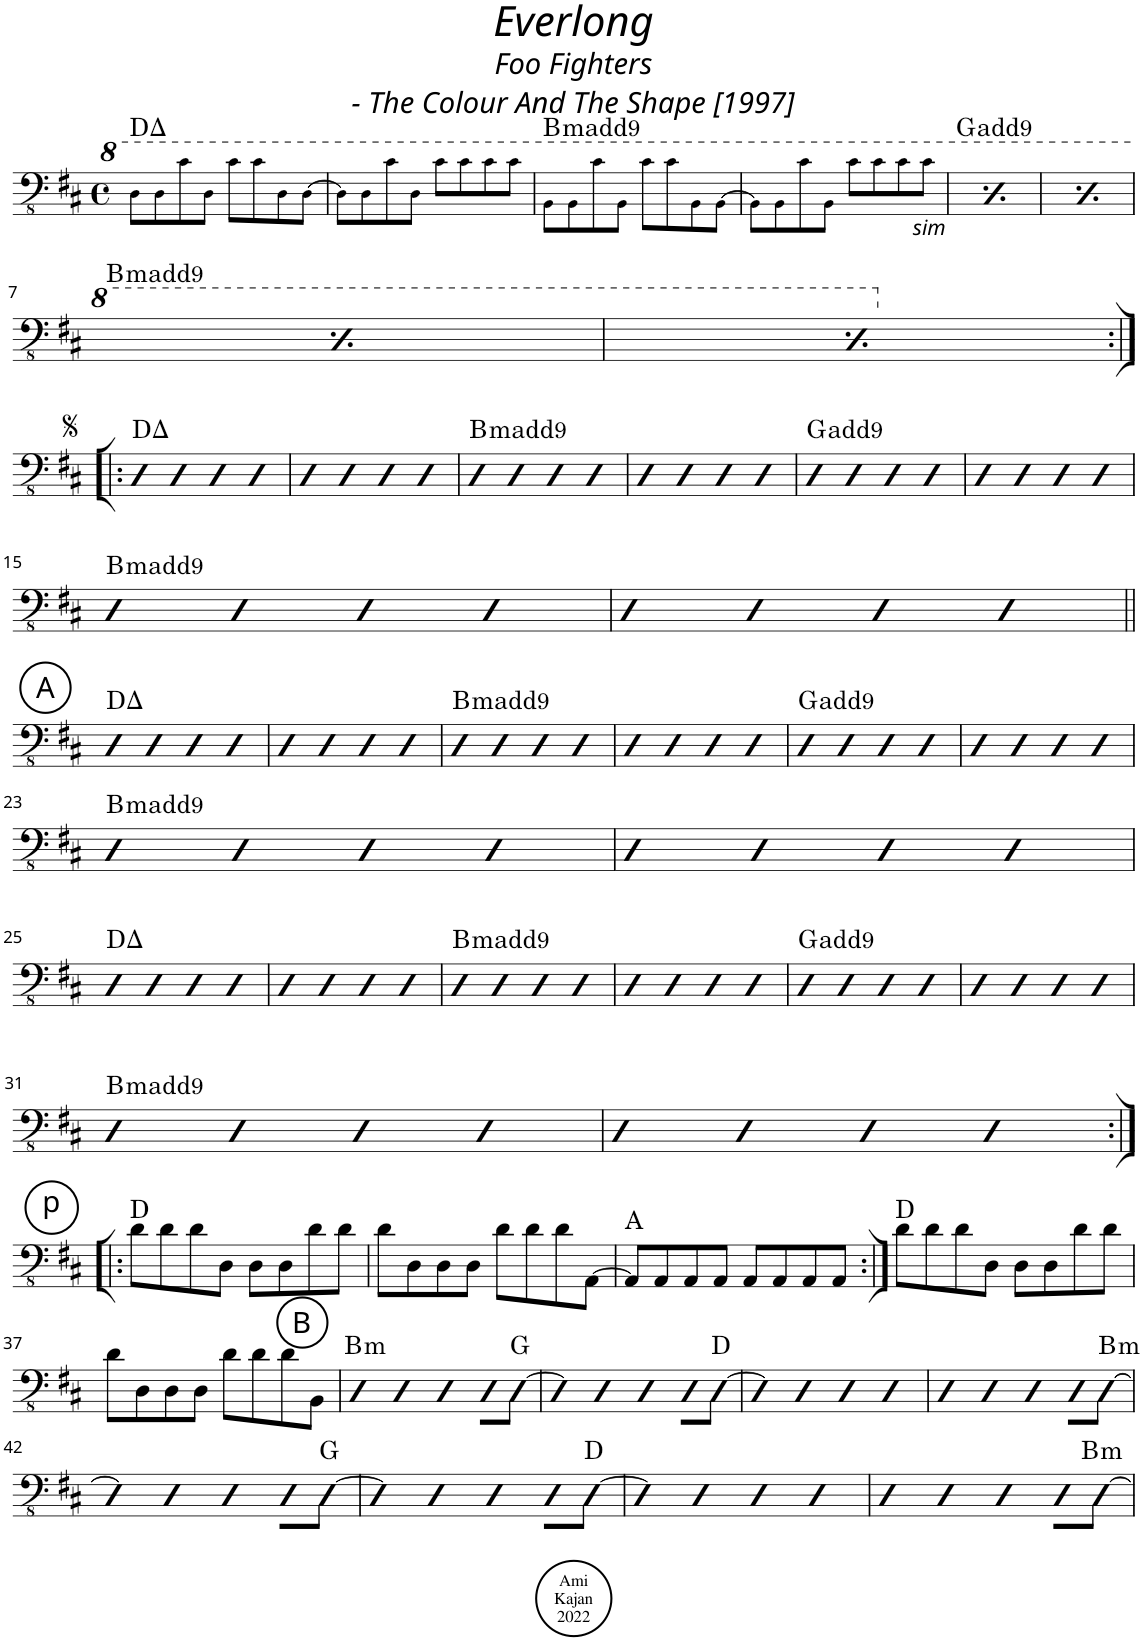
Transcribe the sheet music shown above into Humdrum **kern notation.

**kern	**harte
*part1	*part1
*staff1	*
*I"Acoustic Bass	*
*I'Bass	*
*clefFv4	*
*k[f#c#]	*
*M4/4	*
*met(c)	*
=1	=1
8D!\L	D:maj
8D!\	.
8c#!\	.
8D!\J	.
8c#!\L	.
8c#!\	.
8D!\	.
[8D!\J	.
=2	=2
8D!\L]	.
8D!\	.
8c#!\	.
8D!\J	.
8c#!\L	.
8c#!\	.
8c#!\	.
8c#!\J	.
=3	=3
!	!LO:H:kt=m
8BB!\L	B:min(9)
8BB!\	.
8c#!\	.
8BB!\J	.
8c#!\L	.
8c#!\	.
8BB!\	.
[8BB!\J	.
=4	=4
8BB!\L]	.
8BB!\	.
8c#!\	.
8BB!\J	.
8c#!\L	.
8c#!\	.
8c#!\	.
!LO:TX:b:i:t=sim	!
8c#!\J	.
=5	=5
8BB!\L]	.
8BB!\	.
8c#!\	.
8BB!\J	.
8c#!\L	.
8c#!\	.
8c#!\	.
!LO:TX:b:i:t=sim	!
8c#!\J	.
=6	=6
8BB!\L]	.
8BB!\	.
8c#!\	.
8BB!\J	.
8c#!\L	.
8c#!\	.
8c#!\	.
!LO:TX:b:i:t=sim	!
8c#!\J	.
!!LO:LB:g=z
=7	=7
8BB!\L]	.
8BB!\	.
8c#!\	.
8BB!\J	.
8c#!\L	.
8c#!\	.
8c#!\	.
!LO:TX:b:i:t=sim	!
8c#!\J	.
=8	=8
8BB!\L]	.
8BB!\	.
8c#!\	.
8BB!\J	.
8c#!\L	.
8c#!\	.
8c#!\	.
!LO:TX:b:i:t=sim	!
8c#!\J	.
!!LO:LB:g=z
=9:|!|:	=9:|!|:
4DD	D:maj
4DD	.
4DD	.
4DD	.
=10	=10
4DD	.
4DD	.
4DD	.
4DD	.
=11	=11
!	!LO:H:kt=m
4DD	B:min(9)
4DD	.
4DD	.
4DD	.
=12	=12
4DD	.
4DD	.
4DD	.
4DD	.
=13	=13
4DD	G:maj(9)
4DD	.
4DD	.
4DD	.
=14	=14
4DD	.
4DD	.
4DD	.
4DD	.
!!LO:LB:g=z
=15	=15
!	!LO:H:kt=m
4DD	B:min(9)
4DD	.
4DD	.
4DD	.
=16	=16
4DD	.
4DD	.
4DD	.
4DD	.
!!LO:LB:g=z
!!LO:REH:place=s1:a:cj:enc=circle:fs=14:t=A
=17||	=17||
4DD	D:maj
4DD	.
4DD	.
4DD	.
=18	=18
4DD	.
4DD	.
4DD	.
4DD	.
=19	=19
!	!LO:H:kt=m
4DD	B:min(9)
4DD	.
4DD	.
4DD	.
=20	=20
4DD	.
4DD	.
4DD	.
4DD	.
=21	=21
4DD	G:maj(9)
4DD	.
4DD	.
4DD	.
=22	=22
4DD	.
4DD	.
4DD	.
4DD	.
!!LO:LB:g=z
=23	=23
!	!LO:H:kt=m
4DD	B:min(9)
4DD	.
4DD	.
4DD	.
=24	=24
4DD	.
4DD	.
4DD	.
4DD	.
!!LO:LB:g=z
=25	=25
4DD	D:maj
4DD	.
4DD	.
4DD	.
=26	=26
4DD	.
4DD	.
4DD	.
4DD	.
=27	=27
!	!LO:H:kt=m
4DD	B:min(9)
4DD	.
4DD	.
4DD	.
=28	=28
4DD	.
4DD	.
4DD	.
4DD	.
=29	=29
4DD	G:maj(9)
4DD	.
4DD	.
4DD	.
=30	=30
4DD	.
4DD	.
4DD	.
4DD	.
!!LO:LB:g=z
=31	=31
!	!LO:H:kt=m
4DD	B:min(9)
4DD	.
4DD	.
4DD	.
=32	=32
4DD	.
4DD	.
4DD	.
4DD	.
!!LO:LB:g=z
!!LO:REH:place=s1:a:cj:enc=circle:fs=14:t=p
=33:|!|:	=33:|!|:
8D\L	D:maj
8D\	.
8D\	.
8DD\J	.
8DD\L	.
8DD\	.
8D\	.
8D\J	.
=34	=34
8D\L	.
8DD\	.
8DD\	.
8DD\J	.
8D\L	.
8D\	.
8D\	.
[8AAA\J	.
=35	=35
8AAA/L]	A:maj
8AAA/	.
8AAA/	.
8AAA/J	.
8AAA/L	.
8AAA/	.
8AAA/	.
8AAA/J	.
=36:|!	=36:|!
8D\L	D:maj
8D\	.
8D\	.
8DD\J	.
8DD\L	.
8DD\	.
8D\	.
8D\J	.
!!LO:LB:g=z
=37	=37
8D\L	.
8DD\	.
8DD\	.
8DD\J	.
8D\L	.
8D\	.
8D\	.
8BBB\J	.
!!LO:REH:place=s1:a:cj:enc=circle:fs=14:t=B
=38	=38
!	!LO:H:kt=m
4DD	B:min
4DD	.
4DD	.
8DDL	.
[8DD\J	G:maj
=39	=39
4DD]	.
4DD	.
4DD	.
8DDL	.
[8DD\J	D:maj
=40	=40
4DD]	.
4DD	.
4DD	.
4DD	.
=41	=41
4DD	.
4DD	.
4DD	.
8DDL	.
!	!LO:H:kt=m
[8DD\J	B:min
!!LO:LB:g=z
=42	=42
4DD]	.
4DD	.
4DD	.
8DDL	.
[8DD\J	G:maj
=43	=43
4DD]	.
4DD	.
4DD	.
8DDL	.
[8DD\J	D:maj
=44	=44
4DD]	.
4DD	.
4DD	.
4DD	.
=45	=45
4DD	.
4DD	.
4DD	.
8DDL	.
!	!LO:H:kt=m
[8DD\J	B:min
=	=
*-	*-
